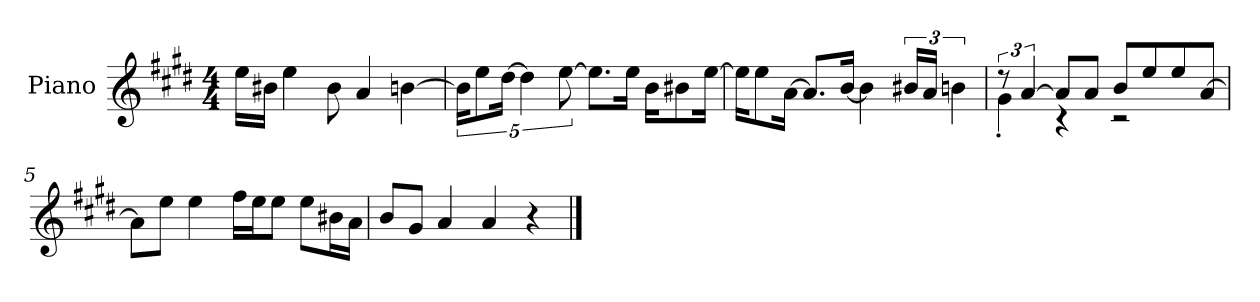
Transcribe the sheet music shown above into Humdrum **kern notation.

**kern
*part1
*staff1
*I"Piano
*I'P-no
*clefG2
*k[f#c#g#d#]
*M4/4
*MM90
=1
16ee\LL
16b#X\JJ
4ee\
8b#\
4a/
[4bn\
=2
20b\KL]
10ee\
[20dd#\Jk
5dd#\]
[10ee\
8.ee\L]
16ee\Jk
16b\KL
8b#X\
[16ee\Jk
=3
16ee\KL]
8ee\
[16a\Jk
8.a/L]
[16b/Jk
4b\]
24b#X/LL
24a/JJ
6bn\
=4
*^
12r	4g#'\
[6a/	.
8a/L]	4r
8a/J	.
8b/L	2r
8ee/	.
8ee/	.
[8a/J	.
*v	*v
!!LO:LB:g=z
=5
8a\L]
8ee\J
4ee\
16ff#\LL
16ee\J
8ee\J
8ee\L
16b#X\L
16a\JJ
=6
8b/L
8g#/J
4a/
4a/
4r
==
*-
